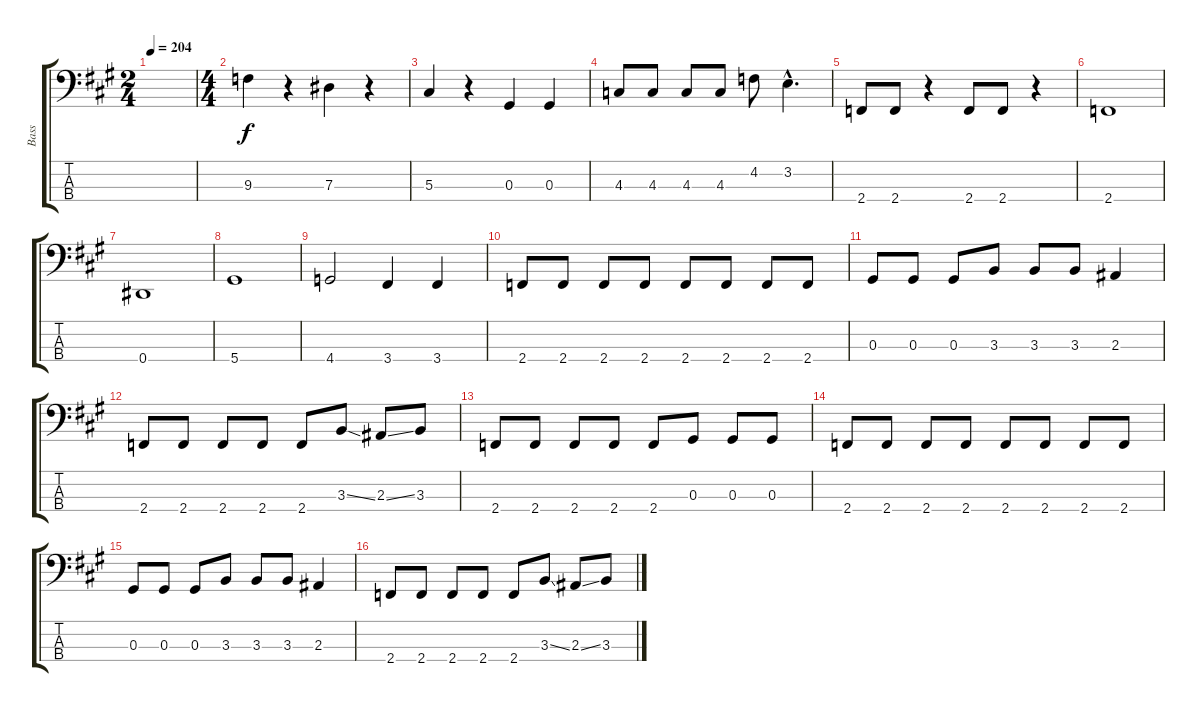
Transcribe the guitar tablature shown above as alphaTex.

\track ("Bass" "Bass") {instrument electricbassfinger}
\staff {score tabs}
\tuning (Gb2 Db2 Ab1 Eb1) {hide}
\ts (2 4)
\tempo 204
\clef f4
\ks a
|
\ts (4 4)
9.3.4 r.4 7.3.4 r.4 |
5.3.4 r.4 0.3.4 0.3.4 |
4.3.8 4.3.8 4.3.8 4.3.8 4.2.8 3.2{hac}.4{d} |
2.4.8 2.4.8 r.4 2.4.8 2.4.8 r.4 |
2.4.1 |
0.4.1 |
5.4.1 |
4.4.2 3.4.4 3.4.4 |
2.4.8 2.4.8 2.4.8 2.4.8 2.4.8 2.4.8 2.4.8 2.4.8 |
0.3.8 0.3.8 0.3.8 3.3.8 3.3.8 3.3.8 2.3.4 |
2.4.8 2.4.8 2.4.8 2.4.8 2.4.8 3.3{ss}.8 2.3{ss}.8 3.3.8 |
2.4.8 2.4.8 2.4.8 2.4.8 2.4.8 0.3.8 0.3.8 0.3.8 |
2.4.8 2.4.8 2.4.8 2.4.8 2.4.8 2.4.8 2.4.8 2.4.8 |
0.3.8 0.3.8 0.3.8 3.3.8 3.3.8 3.3.8 2.3.4 |
2.4.8 2.4.8 2.4.8 2.4.8 2.4.8 3.3{ss}.8 2.3{ss}.8 3.3.8
